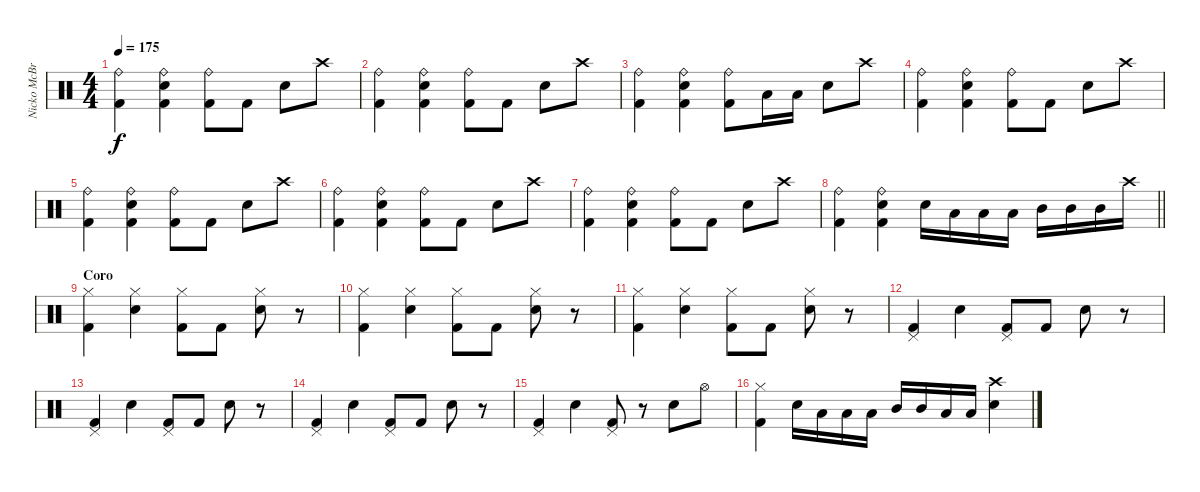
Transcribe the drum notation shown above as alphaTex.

\track ("Nicko McBrain" "Nicko McBr") {instrument percussion}
\staff {score}
\articulation defaults
\ts (4 4)
\tempo 175
\clef neutral
\ks c
("Ride (bell)" "Kick (hit) 2").4{dy f} ("Ride (bell)" "Snare (hit) 2" "Kick (hit) 2").4 ("Ride (bell)" "Kick (hit) 2").8 "Kick (hit) 2".8 "Snare (hit) 2".8 "Crash high (hit)".8 |
("Ride (bell)" "Kick (hit) 2").4 ("Ride (bell)" "Snare (hit) 2" "Kick (hit) 2").4 ("Ride (bell)" "Kick (hit) 2").8 "Kick (hit) 2".8 "Snare (hit) 2".8 "Crash high (hit)".8 |
("Ride (bell)" "Kick (hit) 2").4 ("Ride (bell)" "Snare (hit) 2" "Kick (hit) 2").4 ("Ride (bell)" "Kick (hit) 2").8 "Low Tom (hit)".16 "Low Tom (hit)".16 "Snare (hit) 2".8 "Crash high (hit)".8 |
("Ride (bell)" "Kick (hit) 2").4 ("Ride (bell)" "Snare (hit) 2" "Kick (hit) 2").4 ("Ride (bell)" "Kick (hit) 2").8 "Kick (hit) 2".8 "Snare (hit) 2".8 "Crash high (hit)".8 |
("Ride (bell)" "Kick (hit) 2").4 ("Ride (bell)" "Snare (hit) 2" "Kick (hit) 2").4 ("Ride (bell)" "Kick (hit) 2").8 "Kick (hit) 2".8 "Snare (hit) 2".8 "Crash high (hit)".8 |
("Ride (bell)" "Kick (hit) 2").4 ("Ride (bell)" "Snare (hit) 2" "Kick (hit) 2").4 ("Ride (bell)" "Kick (hit) 2").8 "Kick (hit) 2".8 "Snare (hit) 2".8 "Crash high (hit)".8 |
("Ride (bell)" "Kick (hit) 2").4 ("Ride (bell)" "Snare (hit) 2" "Kick (hit) 2").4 ("Ride (bell)" "Kick (hit) 2").8 "Kick (hit) 2".8 "Snare (hit) 2".8 "Crash high (hit)".8 |
\barLineRight lightlight
("Ride (bell)" "Kick (hit) 2").4 ("Ride (bell)" "Snare (hit) 2" "Kick (hit) 2").4 "Snare (hit) 2".16 "Low Tom (hit)".16 "Low Tom (hit)".16 "Low Tom (hit)".16 "Mid Tom (hit)".16 "Mid Tom (hit)".16 "Mid Tom (hit)".16 "Crash high (hit)".16 |
\section ("" "Coro")
("Hi-Hat (closed)" "Kick (hit) 2").4 ("Hi-Hat (closed)" "Snare (hit) 2").4 ("Hi-Hat (closed)" "Kick (hit) 2").8 "Kick (hit) 2".8 ("Hi-Hat (closed)" "Snare (hit) 2").8 r.8 |
("Hi-Hat (closed)" "Kick (hit) 2").4 ("Hi-Hat (closed)" "Snare (hit) 2").4 ("Hi-Hat (closed)" "Kick (hit) 2").8 "Kick (hit) 2".8 ("Hi-Hat (closed)" "Snare (hit) 2").8 r.8 |
("Hi-Hat (closed)" "Kick (hit) 2").4 ("Hi-Hat (closed)" "Snare (hit) 2").4 ("Hi-Hat (closed)" "Kick (hit) 2").8 "Kick (hit) 2".8 ("Hi-Hat (closed)" "Snare (hit) 2").8 r.8 |
("Pedal Hi-Hat (hit)" "Kick (hit) 2").4 "Snare (hit) 2".4 ("Pedal Hi-Hat (hit)" "Kick (hit) 2").8 "Kick (hit) 2".8 "Snare (hit) 2".8 r.8 |
("Pedal Hi-Hat (hit)" "Kick (hit) 2").4 "Snare (hit) 2".4 ("Pedal Hi-Hat (hit)" "Kick (hit) 2").8 "Kick (hit) 2".8 "Snare (hit) 2".8 r.8 |
("Pedal Hi-Hat (hit)" "Kick (hit) 2").4 "Snare (hit) 2".4 ("Pedal Hi-Hat (hit)" "Kick (hit) 2").8 "Kick (hit) 2".8 "Snare (hit) 2".8 r.8 |
("Pedal Hi-Hat (hit)" "Kick (hit) 2").4 "Snare (hit) 2".4 ("Pedal Hi-Hat (hit)" "Kick (hit) 2").8 r.8 "Snare (hit) 2".8 "Hi-Hat (open)".8 |
("Hi-Hat (closed)" "Kick (hit) 2").4 "Snare (hit) 2".16 "Low Tom (hit)".16 "Low Tom (hit)".16 "Low Tom (hit)".16 "Mid Tom (hit)".16 "Mid Tom (hit)".16 "Low Tom (hit)".16 "Low Tom (hit)".16 ("Crash high (hit)" "Snare (hit) 2").4
